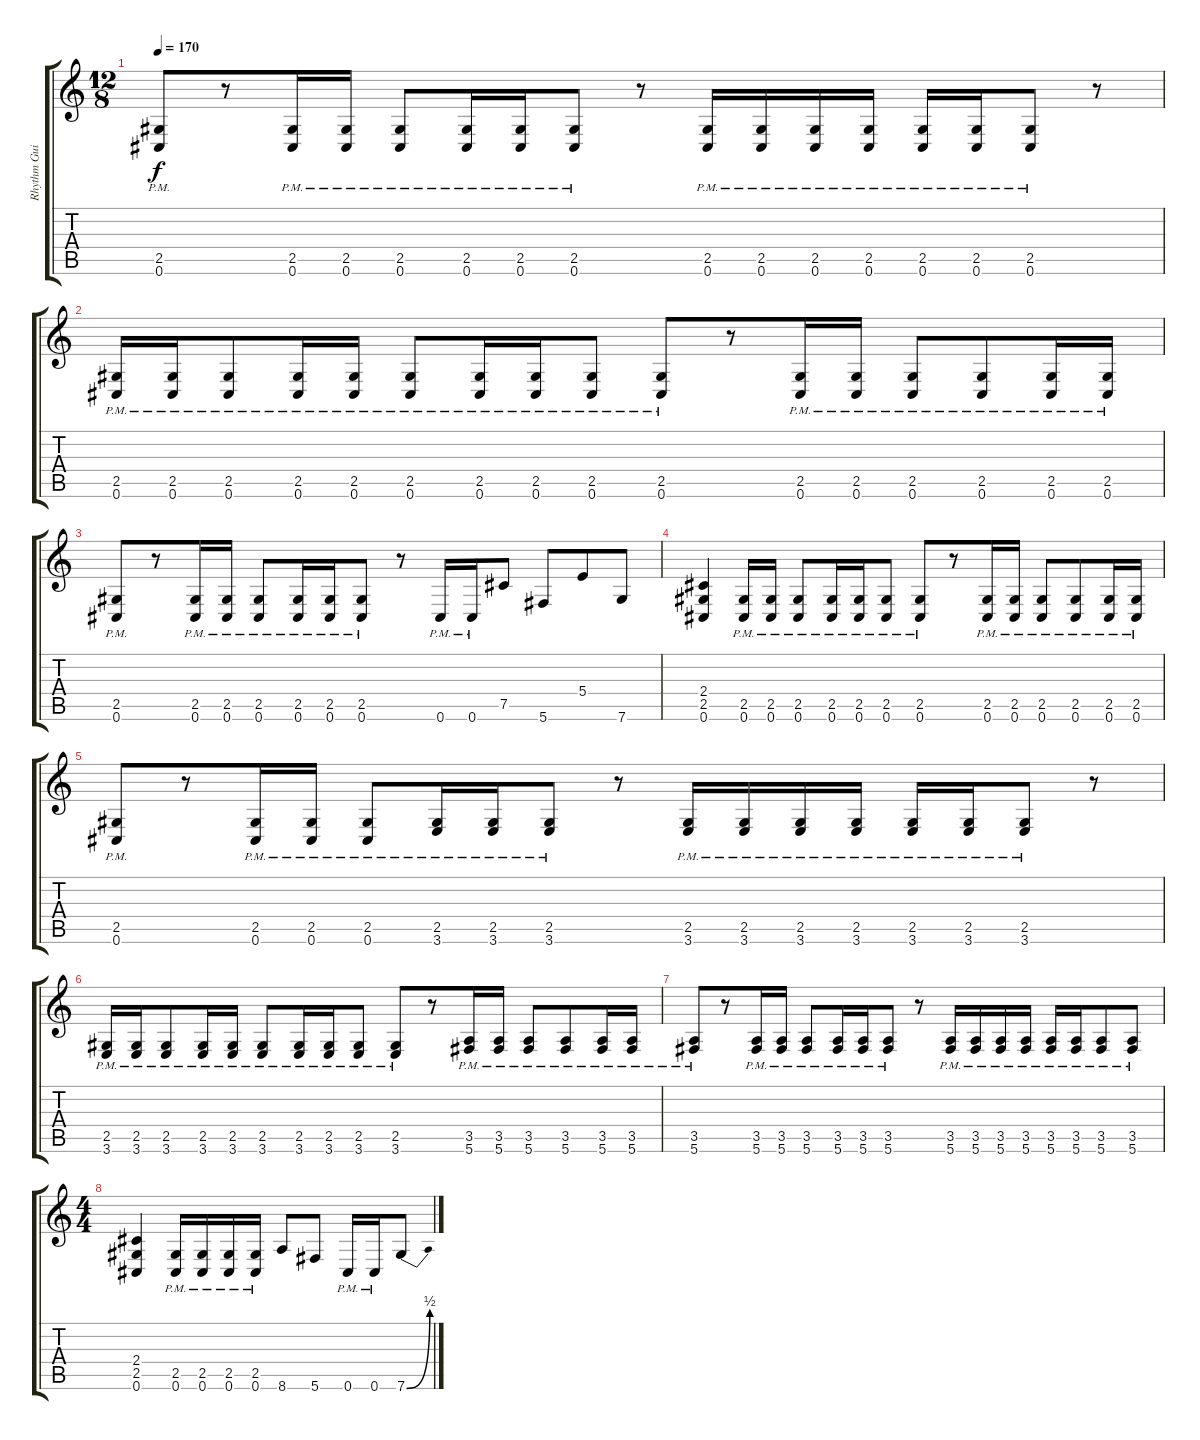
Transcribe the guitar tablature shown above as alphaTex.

\track ("Rhythm Guitar 2" "Rhythm Gui") {instrument distortionguitar}
\staff {score tabs}
\tuning (Db4 Ab3 E3 B2 Gb2 Db2) {hide}
\ts (12 8)
\tempo 170
\clef g2
\ks c
(2.5{pm} 0.6{pm}).8{dy f} r.8 (2.5{pm} 0.6{pm}).16 (2.5{pm} 0.6{pm}).16 (2.5{pm} 0.6{pm}).8 (2.5{pm} 0.6{pm}).16 (2.5{pm} 0.6{pm}).16 (2.5{pm} 0.6{pm}).8 r.8 (2.5{pm} 0.6{pm}).16 (2.5{pm} 0.6{pm}).16 (2.5{pm} 0.6{pm}).16 (2.5{pm} 0.6{pm}).16 (2.5{pm} 0.6{pm}).16 (2.5{pm} 0.6{pm}).16 (2.5{pm} 0.6{pm}).8 r.8 |
(2.5{pm} 0.6{pm}).16 (2.5{pm} 0.6{pm}).16 (2.5{pm} 0.6{pm}).8 (2.5{pm} 0.6{pm}).16 (2.5{pm} 0.6{pm}).16 (2.5{pm} 0.6{pm}).8 (2.5{pm} 0.6{pm}).16 (2.5{pm} 0.6{pm}).16 (2.5{pm} 0.6{pm}).8 (2.5{pm} 0.6{pm}).8 r.8 (2.5{pm} 0.6{pm}).16 (2.5{pm} 0.6{pm}).16 (2.5{pm} 0.6{pm}).8 (2.5{pm} 0.6{pm}).8 (2.5{pm} 0.6{pm}).16 (2.5{pm} 0.6{pm}).16 |
(2.5{pm} 0.6{pm}).8 r.8 (2.5{pm} 0.6{pm}).16 (2.5{pm} 0.6{pm}).16 (2.5{pm} 0.6{pm}).8 (2.5{pm} 0.6{pm}).16 (2.5{pm} 0.6{pm}).16 (2.5{pm} 0.6{pm}).8 r.8 0.6{pm}.16 0.6{pm}.16 7.5.8 5.6.8 5.4.8 7.6.8 |
(2.4 2.5 0.6).4 (2.5{pm} 0.6{pm}).16 (2.5{pm} 0.6{pm}).16 (2.5{pm} 0.6{pm}).8 (2.5{pm} 0.6{pm}).16 (2.5{pm} 0.6{pm}).16 (2.5{pm} 0.6{pm}).8 (2.5{pm} 0.6{pm}).8 r.8 (2.5{pm} 0.6{pm}).16 (2.5{pm} 0.6{pm}).16 (2.5{pm} 0.6{pm}).8 (2.5{pm} 0.6{pm}).8 (2.5{pm} 0.6{pm}).16 (2.5{pm} 0.6{pm}).16 |
(2.5{pm} 0.6{pm}).8 r.8 (2.5{pm} 0.6{pm}).16 (2.5{pm} 0.6{pm}).16 (2.5{pm} 0.6{pm}).8 (2.5{pm} 3.6{pm}).16 (2.5{pm} 3.6{pm}).16 (2.5{pm} 3.6{pm}).8 r.8 (2.5{pm} 3.6{pm}).16 (2.5{pm} 3.6{pm}).16 (2.5{pm} 3.6{pm}).16 (2.5{pm} 3.6{pm}).16 (2.5{pm} 3.6{pm}).16 (2.5{pm} 3.6{pm}).16 (2.5{pm} 3.6{pm}).8 r.8 |
(2.5{pm} 3.6{pm}).16 (2.5{pm} 3.6{pm}).16 (2.5{pm} 3.6{pm}).8 (2.5{pm} 3.6{pm}).16 (2.5{pm} 3.6{pm}).16 (2.5{pm} 3.6{pm}).8 (2.5{pm} 3.6{pm}).16 (2.5{pm} 3.6{pm}).16 (2.5{pm} 3.6{pm}).8 (2.5{pm} 3.6{pm}).8 r.8 (3.5{pm} 5.6{pm}).16 (3.5{pm} 5.6{pm}).16 (3.5{pm} 5.6{pm}).8 (3.5{pm} 5.6{pm}).8 (3.5{pm} 5.6{pm}).16 (3.5{pm} 5.6{pm}).16 |
(3.5{pm} 5.6{pm}).8 r.8 (3.5{pm} 5.6{pm}).16 (3.5{pm} 5.6{pm}).16 (3.5{pm} 5.6{pm}).8 (3.5{pm} 5.6{pm}).16 (3.5{pm} 5.6{pm}).16 (3.5{pm} 5.6{pm}).8 r.8 (3.5{pm} 5.6{pm}).16 (3.5{pm} 5.6{pm}).16 (3.5{pm} 5.6{pm}).16 (3.5{pm} 5.6{pm}).16 (3.5{pm} 5.6{pm}).16 (3.5{pm} 5.6{pm}).16 (3.5{pm} 5.6{pm}).8 (3.5{pm} 5.6{pm}).8 |
\ts (4 4)
(2.4 2.5 0.6).4 (2.5{pm} 0.6{pm}).16 (2.5{pm} 0.6{pm}).16 (2.5{pm} 0.6{pm}).16 (2.5{pm} 0.6{pm}).16 8.6.8 5.6.8 0.6{pm}.16 0.6{pm}.16 7.6{be (bend 0 0 60 2)}.8
